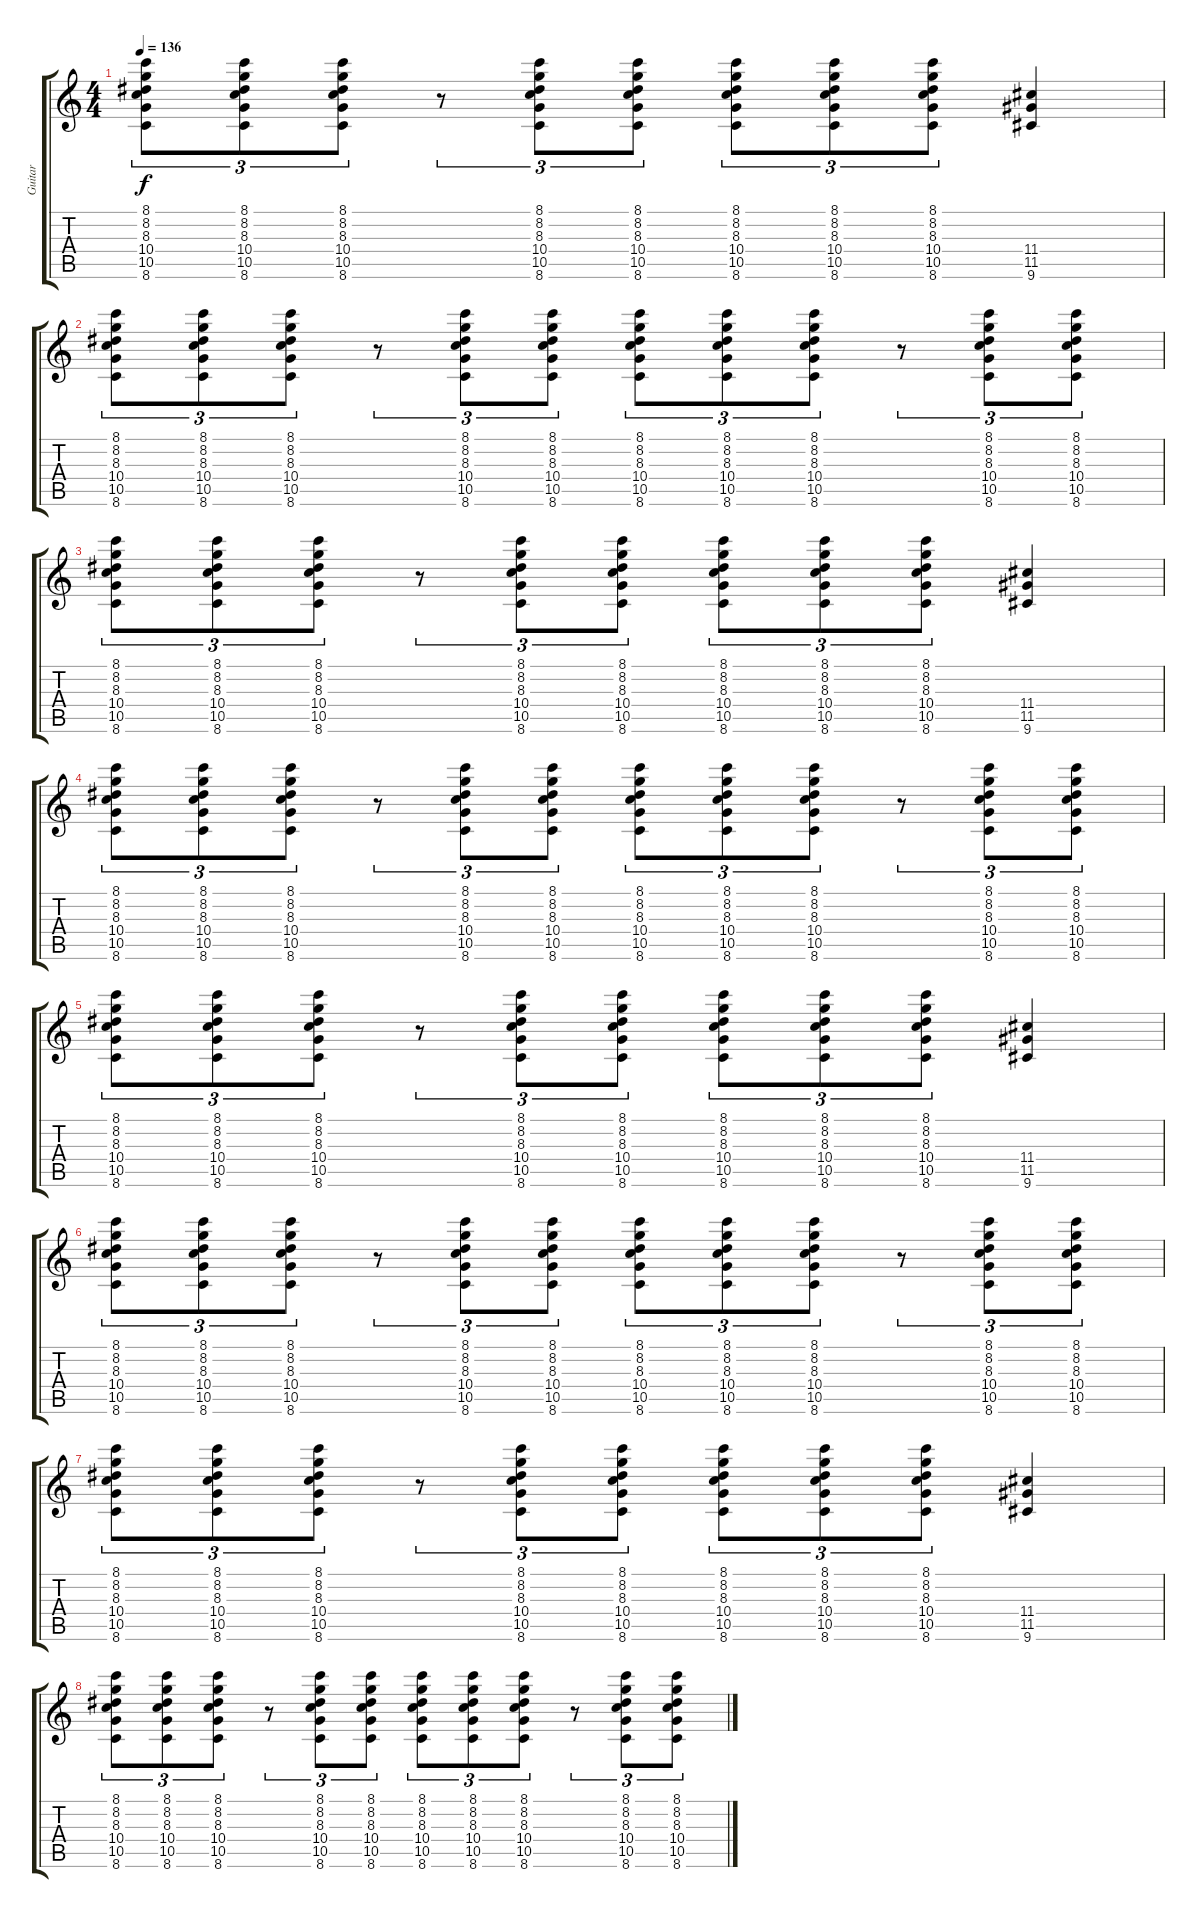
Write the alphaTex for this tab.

\track ("Guitar" "Guitar") {instrument distortionguitar}
\staff {score tabs}
\tuning (E4 B3 G3 D3 A2 E2) {hide}
\ts (4 4)
\tempo 136
\clef g2
\ks c
(8.1 8.2 8.3 10.4 10.5 8.6).8{tu (3 2) dy f} (8.1 8.2 8.3 10.4 10.5 8.6).8{tu (3 2)} (8.1 8.2 8.3 10.4 10.5 8.6).8{tu (3 2)} r.8{tu (3 2)} (8.1 8.2 8.3 10.4 10.5 8.6).8{tu (3 2)} (8.1 8.2 8.3 10.4 10.5 8.6).8{tu (3 2)} (8.1 8.2 8.3 10.4 10.5 8.6).8{tu (3 2)} (8.1 8.2 8.3 10.4 10.5 8.6).8{tu (3 2)} (8.1 8.2 8.3 10.4 10.5 8.6).8{tu (3 2)} (11.4 11.5 9.6).4 |
(8.1 8.2 8.3 10.4 10.5 8.6).8{tu (3 2)} (8.1 8.2 8.3 10.4 10.5 8.6).8{tu (3 2)} (8.1 8.2 8.3 10.4 10.5 8.6).8{tu (3 2)} r.8{tu (3 2)} (8.1 8.2 8.3 10.4 10.5 8.6).8{tu (3 2)} (8.1 8.2 8.3 10.4 10.5 8.6).8{tu (3 2)} (8.1 8.2 8.3 10.4 10.5 8.6).8{tu (3 2)} (8.1 8.2 8.3 10.4 10.5 8.6).8{tu (3 2)} (8.1 8.2 8.3 10.4 10.5 8.6).8{tu (3 2)} r.8{tu (3 2)} (8.1 8.2 8.3 10.4 10.5 8.6).8{tu (3 2)} (8.1 8.2 8.3 10.4 10.5 8.6).8{tu (3 2)} |
(8.1 8.2 8.3 10.4 10.5 8.6).8{tu (3 2)} (8.1 8.2 8.3 10.4 10.5 8.6).8{tu (3 2)} (8.1 8.2 8.3 10.4 10.5 8.6).8{tu (3 2)} r.8{tu (3 2)} (8.1 8.2 8.3 10.4 10.5 8.6).8{tu (3 2)} (8.1 8.2 8.3 10.4 10.5 8.6).8{tu (3 2)} (8.1 8.2 8.3 10.4 10.5 8.6).8{tu (3 2)} (8.1 8.2 8.3 10.4 10.5 8.6).8{tu (3 2)} (8.1 8.2 8.3 10.4 10.5 8.6).8{tu (3 2)} (11.4 11.5 9.6).4 |
(8.1 8.2 8.3 10.4 10.5 8.6).8{tu (3 2)} (8.1 8.2 8.3 10.4 10.5 8.6).8{tu (3 2)} (8.1 8.2 8.3 10.4 10.5 8.6).8{tu (3 2)} r.8{tu (3 2)} (8.1 8.2 8.3 10.4 10.5 8.6).8{tu (3 2)} (8.1 8.2 8.3 10.4 10.5 8.6).8{tu (3 2)} (8.1 8.2 8.3 10.4 10.5 8.6).8{tu (3 2)} (8.1 8.2 8.3 10.4 10.5 8.6).8{tu (3 2)} (8.1 8.2 8.3 10.4 10.5 8.6).8{tu (3 2)} r.8{tu (3 2)} (8.1 8.2 8.3 10.4 10.5 8.6).8{tu (3 2)} (8.1 8.2 8.3 10.4 10.5 8.6).8{tu (3 2)} |
(8.1 8.2 8.3 10.4 10.5 8.6).8{tu (3 2)} (8.1 8.2 8.3 10.4 10.5 8.6).8{tu (3 2)} (8.1 8.2 8.3 10.4 10.5 8.6).8{tu (3 2)} r.8{tu (3 2)} (8.1 8.2 8.3 10.4 10.5 8.6).8{tu (3 2)} (8.1 8.2 8.3 10.4 10.5 8.6).8{tu (3 2)} (8.1 8.2 8.3 10.4 10.5 8.6).8{tu (3 2)} (8.1 8.2 8.3 10.4 10.5 8.6).8{tu (3 2)} (8.1 8.2 8.3 10.4 10.5 8.6).8{tu (3 2)} (11.4 11.5 9.6).4 |
(8.1 8.2 8.3 10.4 10.5 8.6).8{tu (3 2)} (8.1 8.2 8.3 10.4 10.5 8.6).8{tu (3 2)} (8.1 8.2 8.3 10.4 10.5 8.6).8{tu (3 2)} r.8{tu (3 2)} (8.1 8.2 8.3 10.4 10.5 8.6).8{tu (3 2)} (8.1 8.2 8.3 10.4 10.5 8.6).8{tu (3 2)} (8.1 8.2 8.3 10.4 10.5 8.6).8{tu (3 2)} (8.1 8.2 8.3 10.4 10.5 8.6).8{tu (3 2)} (8.1 8.2 8.3 10.4 10.5 8.6).8{tu (3 2)} r.8{tu (3 2)} (8.1 8.2 8.3 10.4 10.5 8.6).8{tu (3 2)} (8.1 8.2 8.3 10.4 10.5 8.6).8{tu (3 2)} |
(8.1 8.2 8.3 10.4 10.5 8.6).8{tu (3 2)} (8.1 8.2 8.3 10.4 10.5 8.6).8{tu (3 2)} (8.1 8.2 8.3 10.4 10.5 8.6).8{tu (3 2)} r.8{tu (3 2)} (8.1 8.2 8.3 10.4 10.5 8.6).8{tu (3 2)} (8.1 8.2 8.3 10.4 10.5 8.6).8{tu (3 2)} (8.1 8.2 8.3 10.4 10.5 8.6).8{tu (3 2)} (8.1 8.2 8.3 10.4 10.5 8.6).8{tu (3 2)} (8.1 8.2 8.3 10.4 10.5 8.6).8{tu (3 2)} (11.4 11.5 9.6).4 |
(8.1 8.2 8.3 10.4 10.5 8.6).8{tu (3 2)} (8.1 8.2 8.3 10.4 10.5 8.6).8{tu (3 2)} (8.1 8.2 8.3 10.4 10.5 8.6).8{tu (3 2)} r.8{tu (3 2)} (8.1 8.2 8.3 10.4 10.5 8.6).8{tu (3 2)} (8.1 8.2 8.3 10.4 10.5 8.6).8{tu (3 2)} (8.1 8.2 8.3 10.4 10.5 8.6).8{tu (3 2)} (8.1 8.2 8.3 10.4 10.5 8.6).8{tu (3 2)} (8.1 8.2 8.3 10.4 10.5 8.6).8{tu (3 2)} r.8{tu (3 2)} (8.1 8.2 8.3 10.4 10.5 8.6).8{tu (3 2)} (8.1 8.2 8.3 10.4 10.5 8.6).8{tu (3 2)}
